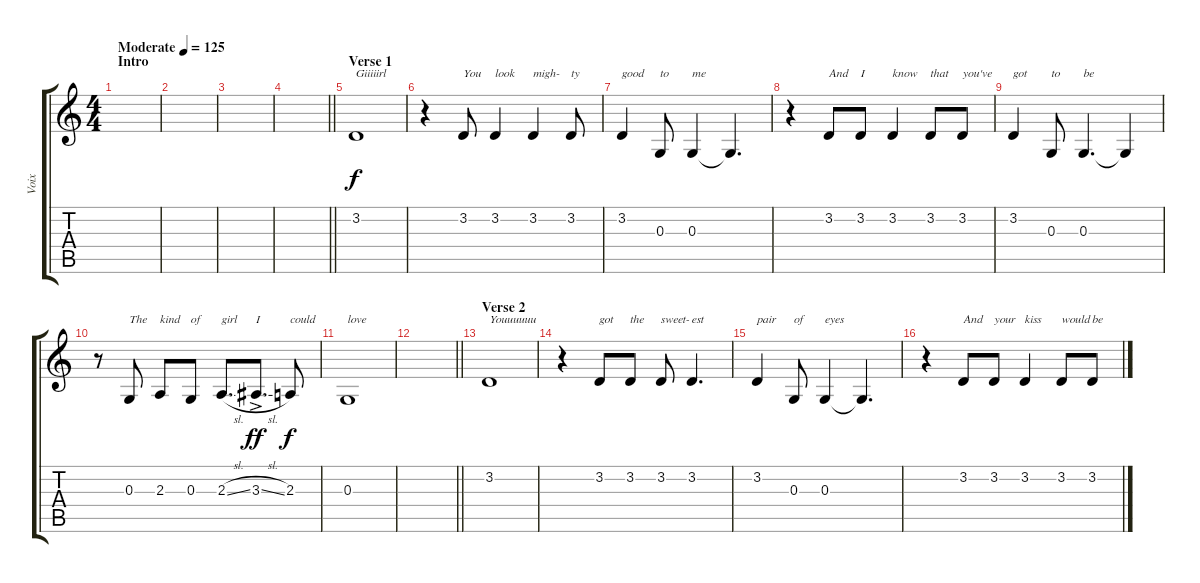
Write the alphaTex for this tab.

\track ("Voix" "Voix") {instrument lead5charang}
\staff {score tabs}
\tuning (E4 B3 G3 D3 A2 E2) {hide}
\ts (4 4)
\section ("" "Intro")
\tempo (125 "Moderate")
\clef g2
\ks c
|
|
|
\barLineRight lightlight
|
\section ("" "Verse 1")
3.2.1{txt "Giiiiirl"} |
r.4 3.2.8{txt "You"} 3.2.4{txt "look"} 3.2.4{txt "migh-"} 3.2.8{txt "ty"} |
3.2.4{txt "good"} 0.3.8{txt "to"} 0.3.4{txt "me"} 0.3{t}.4{d} |
r.4 3.2.8{txt "And"} 3.2.8{txt "I"} 3.2.4{txt "know"} 3.2.8{txt "that"} 3.2.8{txt "you've"} |
3.2.4{txt "got"} 0.3.8{txt "to"} 0.3.4{d txt "be"} 0.3{t}.4 |
r.8 0.3.8{txt "The"} 2.3.8{txt "kind"} 0.3.8{txt "of"} 2.3{sl}.8{d txt "girl"} 3.3{sl ac}.8{d txt "I" dy ff} 2.3.8{txt "could" dy f} |
0.3.1{txt "love"} |
\barLineRight lightlight
|
\section ("" "Verse 2")
3.2.1{txt "Youuuuuu"} |
r.4 3.2.8{txt "got"} 3.2.8{txt "the"} 3.2.8{txt "sweet-"} 3.2.4{d txt "est"} |
3.2.4{txt "pair"} 0.3.8{txt "of"} 0.3.4{txt "eyes"} 0.3{t}.4{d} |
r.4 3.2.8{txt "And"} 3.2.8{txt "your"} 3.2.4{txt "kiss"} 3.2.8{txt "would"} 3.2.8{txt "be"}
